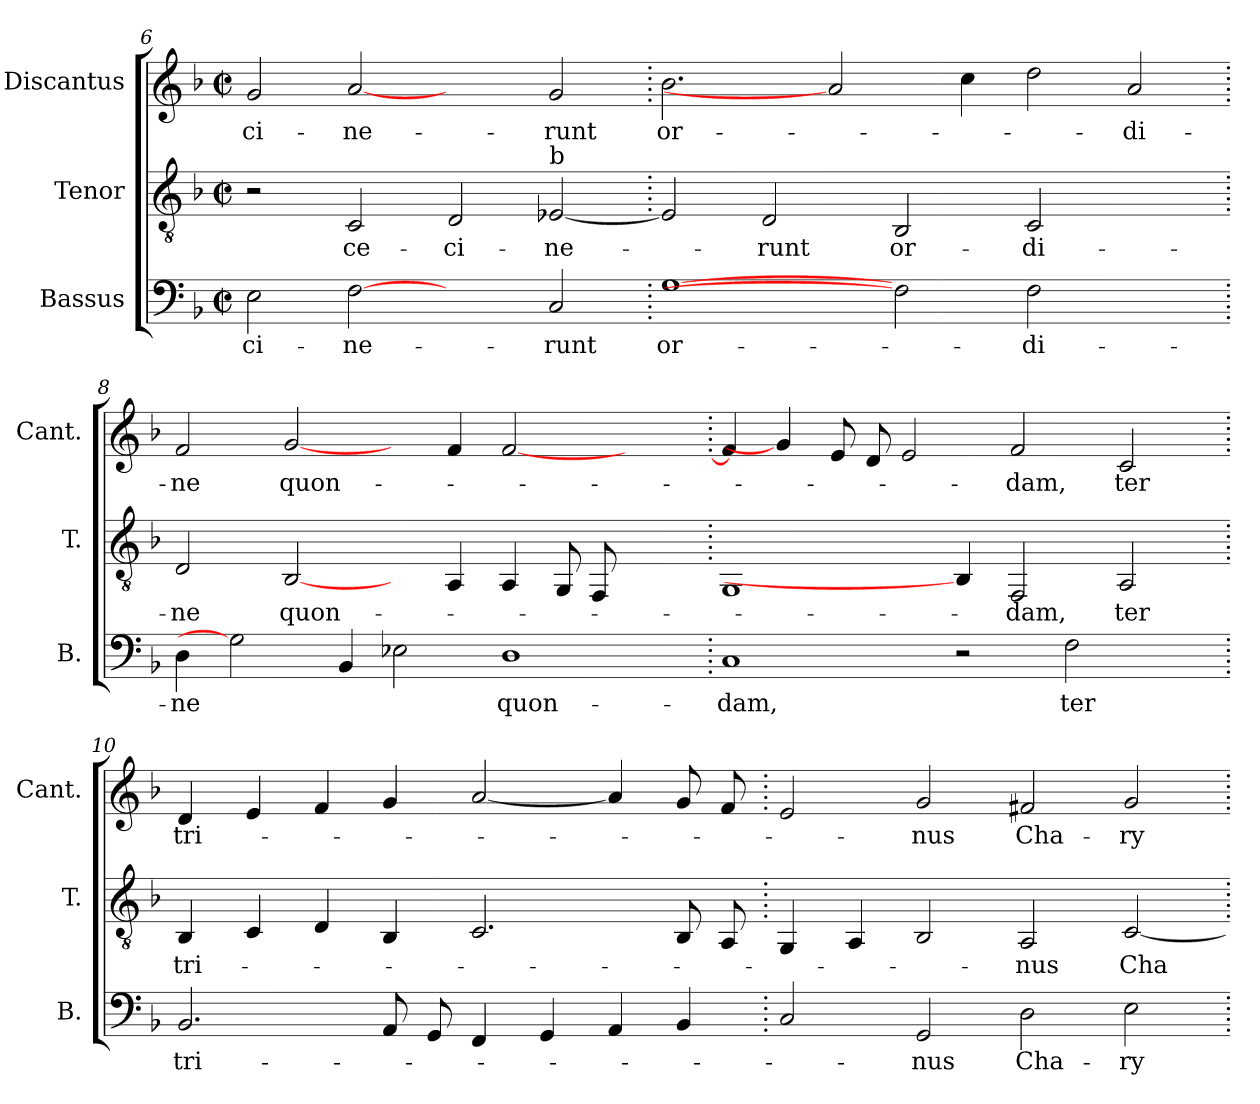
**kern	**text	**kern	**text	**kern	**text
*part3	*part3	*part2	*part2	*part1	*part1
*staff3	*staff3	*staff2	*staff2	*staff1	*staff1
*I"Bassus	*	*I"Tenor	*	*I"Discantus	*
*I'B.	*	*I'T.	*	*I'Cant.	*
!!LO:LB:g=z
*clefF4	*	*clefGv2	*	*clefG2	*
*k[b-]	*	*k[b-]	*	*k[b-]	*
*F:	*	*F:	*	*F:	*
*M2/2	*	*M2/2	*	*M2/2	*
*met(c|)	*	*met(c|)	*	*met(c|)	*
=6	=6	=6	=6	=6	=6
!	!LO:LY:b:color=#000000	!	!	!	!
!	!	!	!	!	!LO:LY:b:color=#000000
2Ei\	-ci-	2r	.	2gi/	-ci-
!	!LO:LY:b:color=#000000	!	!	!	!
!	!	!	!LO:LY:b:color=#000000	!	!
!	!	!	!	!	!LO:LY:b:color=#000000
[2Fi	-ne-	2Ci/	ce-	[2ai	-ne-
!	!	!	!LO:LY:b:color=#000000	!	!
2ryy	.	2Di/	-ci-	2ryy	.
!	!LO:LY:b:color=#000000	!	!	!	!
!	!	!	!LO:LY:b:color=#000000	!	!
!	!	!LO:TX:a:t=b	!	!	!
!	!	!	!	!	!LO:LY:b:color=#000000
2Ci/	-runt	[<2E-i/	-ne-	2gi/	-runt
=7.	=7.	=7.	=7.	=7.	=7.
!	!LO:LY:b:color=#000000	!	!	!	!
!	!	!	!	!	!LO:LY:b:color=#000000
[1Gi	or-	2E-i/]	.	2.b-i\	or-
!	!	!	!LO:LY:b:color=#000000	!	!
.	.	2Di/	-runt	.	.
.	.	.	.	2ai]	.
!	!	!	!LO:LY:b:color=#000000	!	!
2Fi]	.	2BB-i/	or-	.	.
.	.	.	.	4cci\	.
!	!LO:LY:b:color=#000000	!	!	!	!
!	!	!	!LO:LY:b:color=#000000	!	!
2Fi\	-di-	2Ci/	-di-	2ddi\	.
!	!	!	!	!	!LO:LY:b:color=#000000
2ryy	.	2ryy	.	2ai/	-di-
=8.	=8.	=8.	=8.	=8.	=8.
!	!LO:LY:b:color=#000000	!	!	!	!
!	!	!	!LO:LY:b:color=#000000	!	!
!	!	!	!	!	!LO:LY:b:color=#000000
4Di\	-ne	2Di/	-ne	2fi/	-ne
2Gi]	.	.	.	.	.
!	!	!	!LO:LY:b:color=#000000	!	!
!	!	!	!	!	!LO:LY:b:color=#000000
.	.	[2BB-i/	quon-	[2gi/	quon-
4BB-i/	.	.	.	.	.
2E-Xi\	.	4ryy	.	4ryy	.
.	.	4AAi/	.	4fi/	.
!	!LO:LY:b:color=#000000	!	!	!	!
1Di	quon-	4AAi/	.	[<2fi/	.
.	.	8GGi/	.	.	.
.	.	8FFi/	.	.	.
.	.	2ryy	.	2ryy	.
=9.	=9.	=9.	=9.	=9.	=9.
!	!LO:LY:b:color=#000000	!	!	!	!
1Ci	-dam,	1GGi	.	4fi/]	.
.	.	.	.	4gi/]	.
.	.	.	.	8ei/	.
.	.	.	.	8di/	.
.	.	.	.	2ei/	.
2r	.	4BB-i/]	.	.	.
!	!	!	!LO:LY:b:color=#000000	!	!
!	!	!	!	!	!LO:LY:b:color=#000000
.	.	2FFi/	-dam,	2fi/	-dam,
!	!LO:LY:b:color=#000000	!	!	!	!
2Fi\	ter	.	.	.	.
!	!	!	!LO:LY:b:color=#000000	!	!
!	!	!	!	!	!LO:LY:b:color=#000000
.	.	2AAi/	ter	2ci/	ter
4ryy	.	.	.	.	.
=10.	=10.	=10.	=10.	=10.	=10.
!	!LO:LY:b:color=#000000	!	!	!	!
!	!	!	!LO:LY:b:color=#000000	!	!
!	!	!	!	!	!LO:LY:b:color=#000000
2.BB-i/	tri-	4BB-i/	tri-	4di/	tri-
.	.	4Ci/	.	4ei/	.
.	.	4Di/	.	4fi/	.
8AAi/	.	4BB-i/	.	4gi/	.
8GGi/	.	.	.	.	.
4FFi/	.	2.Ci/	.	[<2ai/	.
4GGi/	.	.	.	.	.
4AAi/	.	.	.	4ai/]	.
4BB-i/	.	8BB-i/	.	8gi/	.
.	.	8AAi/	.	8fi/	.
!!LO:LB:g=z
=11.	=11.	=11.	=11.	=11.	=11.
2Ci/	.	4GGi/	.	2ei/	.
.	.	4AAi/	.	.	.
!	!LO:LY:b:color=#000000	!	!	!	!
!	!	!	!	!	!LO:LY:b:color=#000000
2GGi/	-nus	2BB-i/	.	2gi/	-nus
!	!LO:LY:b:color=#000000	!	!	!	!
!	!	!	!LO:LY:b:color=#000000	!	!
!	!	!	!	!	!LO:LY:b:color=#000000
2Di\	Cha-	2AAi/	-nus	2f#Xi/	Cha-
!	!LO:LY:b:color=#000000	!	!	!	!
!	!	!	!LO:LY:b:color=#000000	!	!
!	!	!	!	!	!LO:LY:b:color=#000000
2Ei\	-ry-	[<2Ci/	Cha-	2gi/	-ry-
=.	=.	=.	=.	=.	=.
*-	*-	*-	*-	*-	*-
